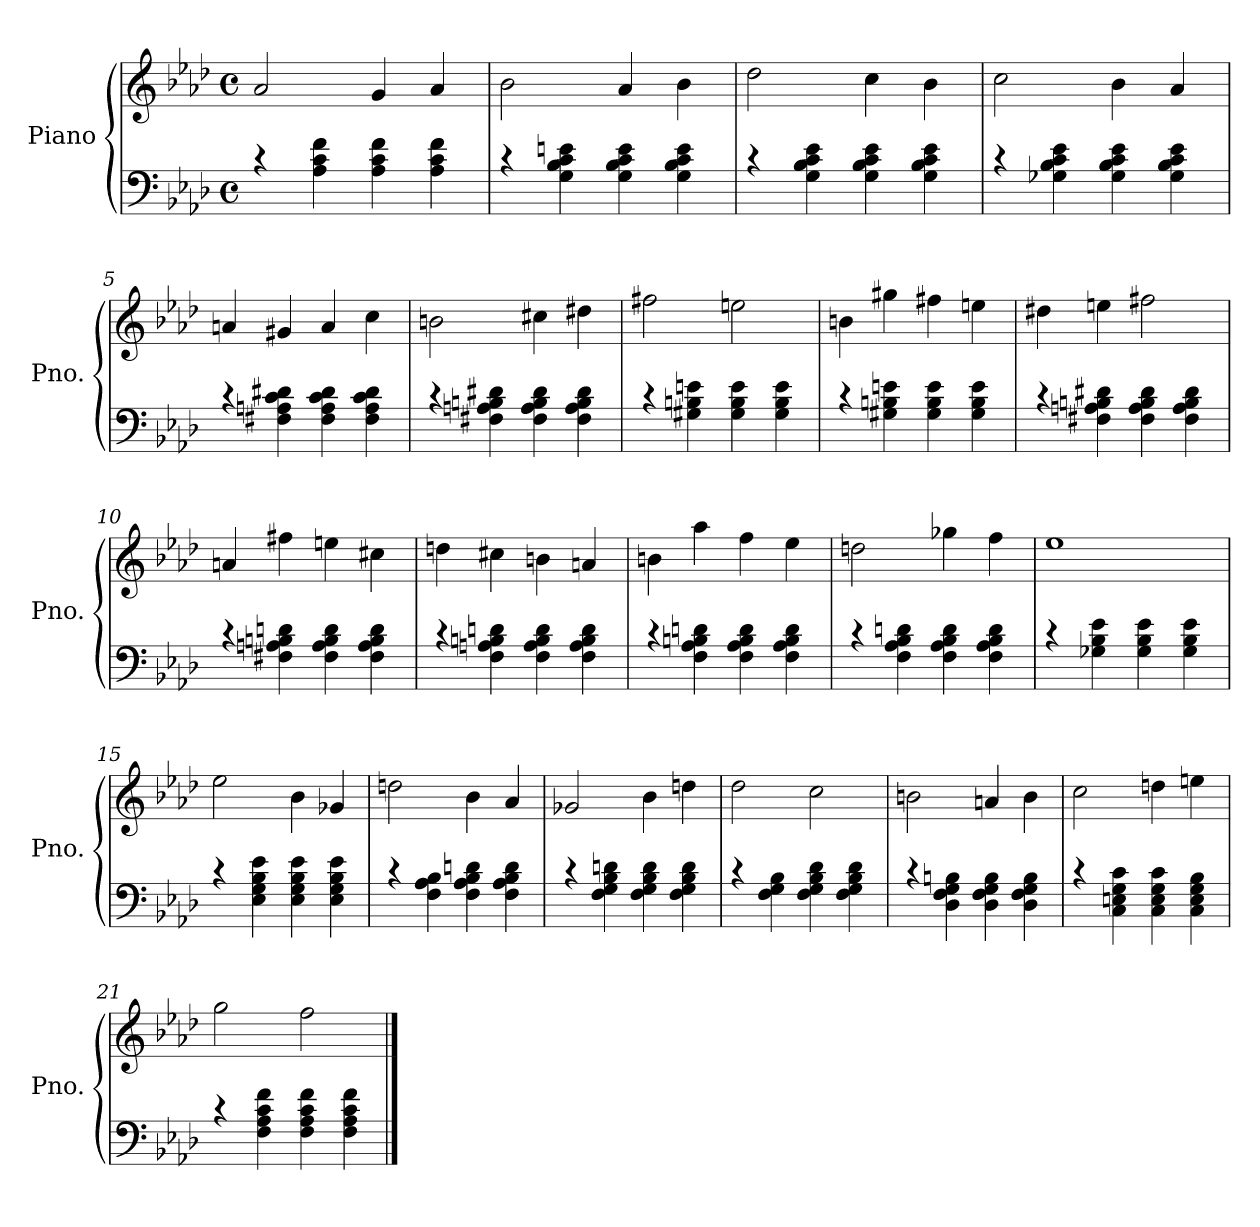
**kern	**kern
*part1	*part1
*staff2	*staff1
*I"Piano	*
*I'Pno.	*
*clefF4	*clefG2
*k[b-e-a-d-]	*k[b-e-a-d-]
*M4/4	*M4/4
*met(c)	*met(c)
=1	=1
4rc	2a-/
4A-\ 4c\ 4f\	.
4A-\ 4c\ 4f\	4g/
4A-\ 4c\ 4f\	4a-/
=2	=2
4rc	2b-\
4G\ 4B-\ 4c\ 4en\	.
4G\ 4B-\ 4c\ 4e\	4a-/
4G\ 4B-\ 4c\ 4e\	4b-\
=3	=3
4rc	2dd-\
4G\ 4B-\ 4c\ 4e-\	.
4G\ 4B-\ 4c\ 4e-\	4cc\
4G\ 4B-\ 4c\ 4e-\	4b-\
=4	=4
4rc	2cc\
4G-X\ 4B-\ 4c\ 4e-\	.
4G-\ 4B-\ 4c\ 4e-\	4b-\
4G-\ 4B-\ 4c\ 4e-\	4a-/
=5	=5
4rc	4an/
4F#X\ 4An\ 4c\ 4d#X\	4g#X/
4F#\ 4A\ 4c\ 4d#\	4a/
4F#\ 4A\ 4c\ 4d#\	4cc\
!!LO:LB:g=z
=6	=6
4rc	2bn\
4F#X\ 4An\ 4Bn\ 4d#X\	.
4F#\ 4A\ 4B\ 4d#\	4cc#X\
4F#\ 4A\ 4B\ 4d#\	4dd#X\
=7	=7
4rc	2ff#X\
4G#X\ 4Bn\ 4en\	.
4G#\ 4B\ 4e\	2een\
4G#\ 4B\ 4e\	.
=8	=8
4rc	4bn\
4G#X\ 4Bn\ 4en\	4gg#X\
4G#\ 4B\ 4e\	4ff#X\
4G#\ 4B\ 4e\	4een\
=9	=9
4rc	4dd#X\
4F#X\ 4An\ 4Bn\ 4d#X\	4een\
4F#\ 4A\ 4B\ 4d#\	2ff#X\
4F#\ 4A\ 4B\ 4d#\	.
!!LO:LB:g=z
=10	=10
4rc	4an/
4F#X\ 4An\ 4Bn\ 4dn\	4ff#X\
4F#\ 4A\ 4B\ 4d\	4een\
4F#\ 4A\ 4B\ 4d\	4cc#X\
=11	=11
4rc	4ddn\
4F\ 4An\ 4Bn\ 4dn\	4cc#X\
4F\ 4A\ 4B\ 4d\	4bn\
4F\ 4A\ 4B\ 4d\	4an/
=12	=12
4rc	4bn\
4F\ 4A-\ 4Bn\ 4dn\	4aa-\
4F\ 4A-\ 4B\ 4d\	4ff\
4F\ 4A-\ 4B\ 4d\	4ee-\
=13	=13
4rc	2ddn\
4F\ 4A-\ 4B-\ 4dn\	.
4F\ 4A-\ 4B-\ 4d\	4gg-X\
4F\ 4A-\ 4B-\ 4d\	4ff\
=14	=14
4rc	1ee-
4G-X\ 4B-\ 4e-\	.
4G-\ 4B-\ 4e-\	.
4G-\ 4B-\ 4e-\	.
!!LO:LB:g=z
=15	=15
4rc	2ee-\
4E-\ 4G\ 4B-\ 4e-\	.
4E-\ 4G\ 4B-\ 4e-\	4b-\
4E-\ 4G\ 4B-\ 4e-\	4g-X/
=16	=16
4rc	2ddn\
4F\ 4A-\ 4B-\	.
4F\ 4A-\ 4B-\ 4dn\	4b-\
4F\ 4A-\ 4B-\ 4d\	4a-/
=17	=17
4rc	2g-X/
4F\ 4G\ 4B-\ 4dn\	.
4F\ 4G\ 4B-\ 4d\	4b-\
4F\ 4G\ 4B-\ 4d\	4ddn\
=18	=18
4rc	2dd-\
4F\ 4G\ 4B-\	.
4F\ 4G\ 4B-\ 4d-\	2cc\
4F\ 4G\ 4B-\ 4d-\	.
=19	=19
4rc	2bn\
4D-\ 4F\ 4G\ 4Bn\	.
4D-\ 4F\ 4G\ 4B\	4an/
4D-\ 4F\ 4G\ 4B\	4b\
=20	=20
4rc	2cc\
4C\ 4En\ 4G\ 4c\	.
4C\ 4E\ 4G\ 4c\	4ddn\
4C\ 4E\ 4G\ 4B-\	4een\
!!LO:LB:g=z
=21	=21
4rc	2gg\
4F\ 4A-\ 4c\ 4f\	.
4F\ 4A-\ 4c\ 4f\	2ff\
4F\ 4A-\ 4c\ 4f\	.
==	==
*-	*-
